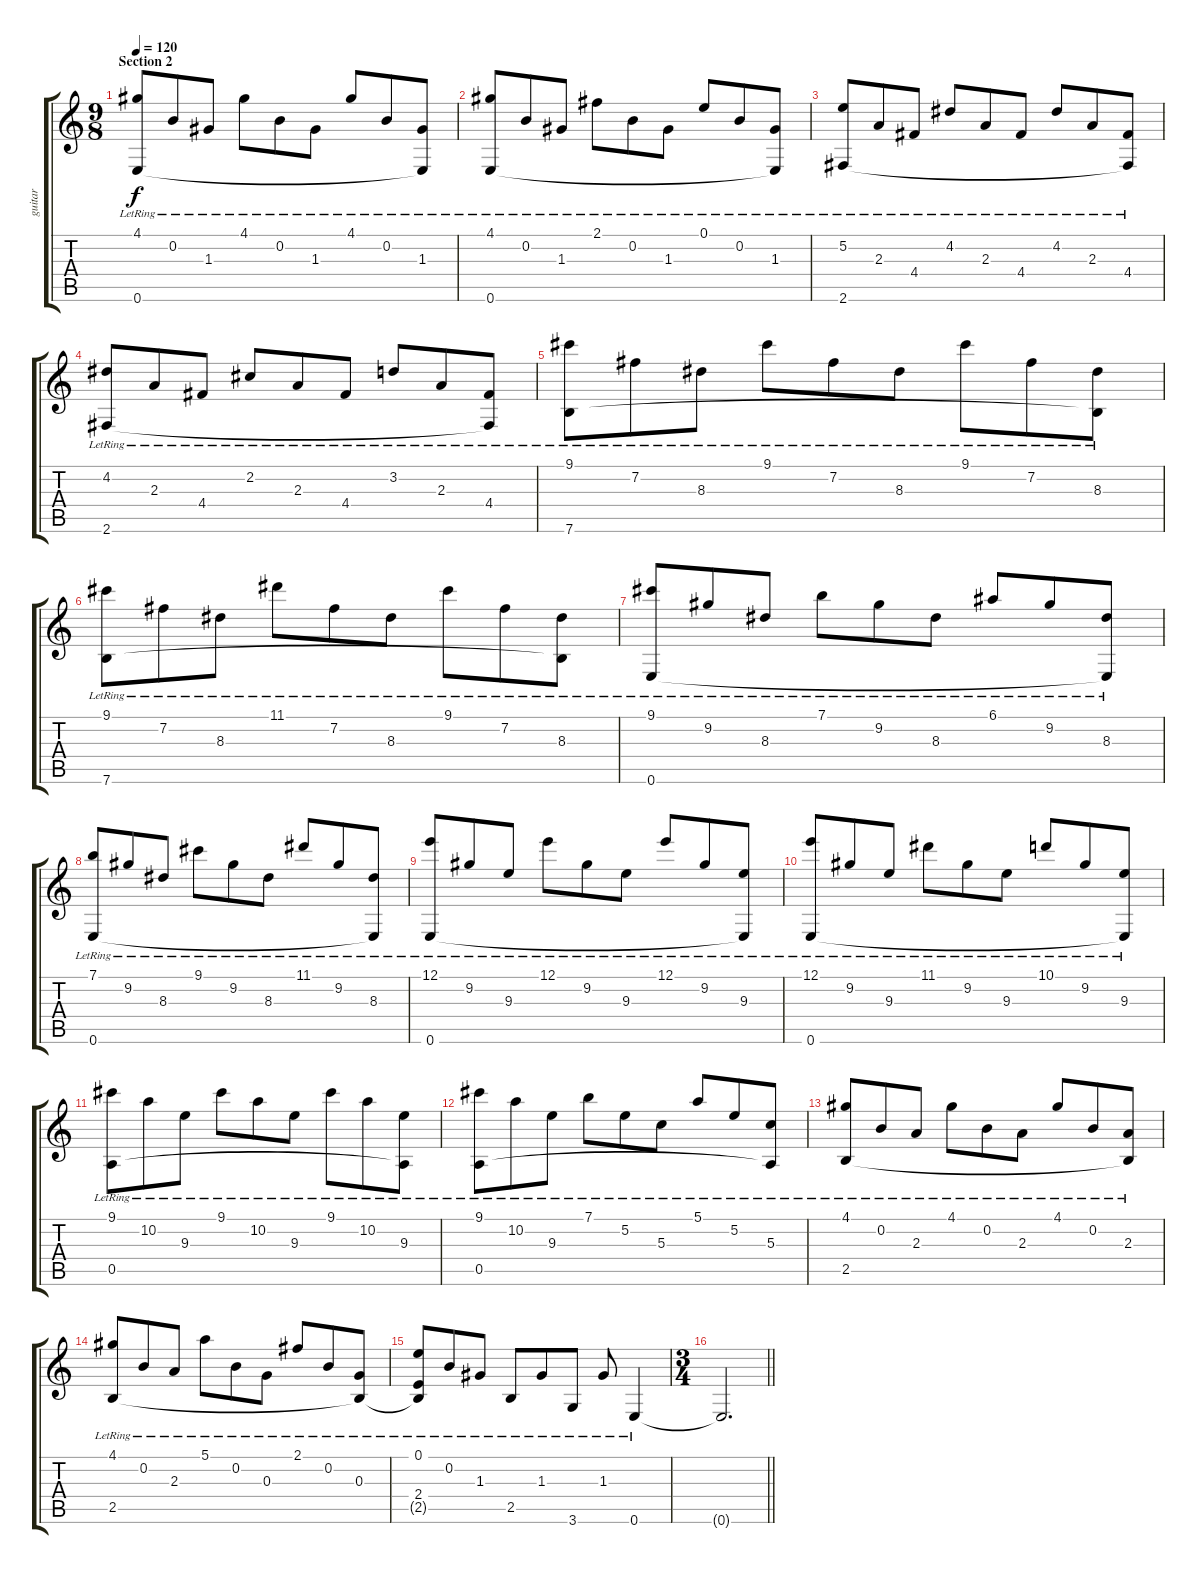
\track ("guitar" "guitar") {instrument acousticguitarnylon}
\staff {score tabs}
\tuning (E4 B3 G3 D3 A2 E2) {hide}
\ts (9 8)
\section ("" "Section 2")
\tempo 120
\clef g2
\ks c
(4.1{lr} 0.6{lr}).8{dy f} 0.2{lr}.8 1.3{lr}.8 4.1{lr}.8 0.2{lr}.8 1.3{lr}.8 4.1{lr}.8 0.2{lr}.8 (1.3{lr} 0.6{t}).8 |
(4.1{lr} 0.6{lr}).8 0.2{lr}.8 1.3{lr}.8 2.1{lr}.8 0.2{lr}.8 1.3{lr}.8 0.1{lr}.8 0.2{lr}.8 (1.3{lr} 0.6{t}).8 |
(5.2{lr} 2.6{lr}).8 2.3{lr}.8 4.4{lr}.8 4.2{lr}.8 2.3{lr}.8 4.4{lr}.8 4.2{lr}.8 2.3{lr}.8 (4.4{lr} 2.6{t}).8 |
(4.2{lr} 2.6{lr}).8 2.3{lr}.8 4.4{lr}.8 2.2{lr}.8 2.3{lr}.8 4.4{lr}.8 3.2{lr}.8 2.3{lr}.8 (4.4{lr} 2.6{t}).8 |
(9.1{lr} 7.6{lr}).8 7.2{lr}.8 8.3{lr}.8 9.1{lr}.8 7.2{lr}.8 8.3{lr}.8 9.1{lr}.8 7.2{lr}.8 (8.3{lr} 7.6{t}).8 |
(9.1{lr} 7.6{lr}).8 7.2{lr}.8 8.3{lr}.8 11.1{lr}.8 7.2{lr}.8 8.3{lr}.8 9.1{lr}.8 7.2{lr}.8 (8.3{lr} 7.6{t}).8 |
(9.1{lr} 0.6{lr}).8 9.2{lr}.8 8.3{lr}.8 7.1{lr}.8 9.2{lr}.8 8.3{lr}.8 6.1{lr}.8 9.2{lr}.8 (8.3{lr} 0.6{t}).8 |
(7.1{lr} 0.6{lr}).8 9.2{lr}.8 8.3{lr}.8 9.1{lr}.8 9.2{lr}.8 8.3{lr}.8 11.1{lr}.8 9.2{lr}.8 (8.3{lr} 0.6{t}).8 |
(12.1{lr} 0.6{lr}).8 9.2{lr}.8 9.3{lr}.8 12.1{lr}.8 9.2{lr}.8 9.3{lr}.8 12.1{lr}.8 9.2{lr}.8 (9.3{lr} 0.6{t}).8 |
(12.1{lr} 0.6{lr}).8 9.2{lr}.8 9.3{lr}.8 11.1{lr}.8 9.2{lr}.8 9.3{lr}.8 10.1{lr}.8 9.2{lr}.8 (9.3{lr} 0.6{t}).8 |
(9.1{lr} 0.5{lr}).8 10.2{lr}.8 9.3{lr}.8 9.1{lr}.8 10.2{lr}.8 9.3{lr}.8 9.1{lr}.8 10.2{lr}.8 (9.3{lr} 0.5{t}).8 |
(9.1{lr} 0.5{lr}).8 10.2{lr}.8 9.3{lr}.8 7.1{lr}.8 5.2{lr}.8 5.3{lr}.8 5.1{lr}.8 5.2{lr}.8 (5.3{lr} 0.5{t}).8 |
(4.1{lr} 2.5{lr}).8 0.2{lr}.8 2.3{lr}.8 4.1{lr}.8 0.2{lr}.8 2.3{lr}.8 4.1{lr}.8 0.2{lr}.8 (2.3{lr} 2.5{t}).8 |
(4.1{lr} 2.5{lr}).8 0.2{lr}.8 2.3{lr}.8 5.1{lr}.8 0.2{lr}.8 0.3{lr}.8 2.1{lr}.8 0.2{lr}.8 (0.3{lr} 2.5{t}).8 |
(0.1{lr} 2.4{lr} 2.5{t}).8 0.2{lr}.8 1.3{lr}.8 2.5{lr}.8 1.3{lr}.8 3.6{lr}.8 1.3{lr}.8 0.6{lr}.4 |
\ts (3 4)
\barLineRight lightlight
0.6{t}.2{d}
